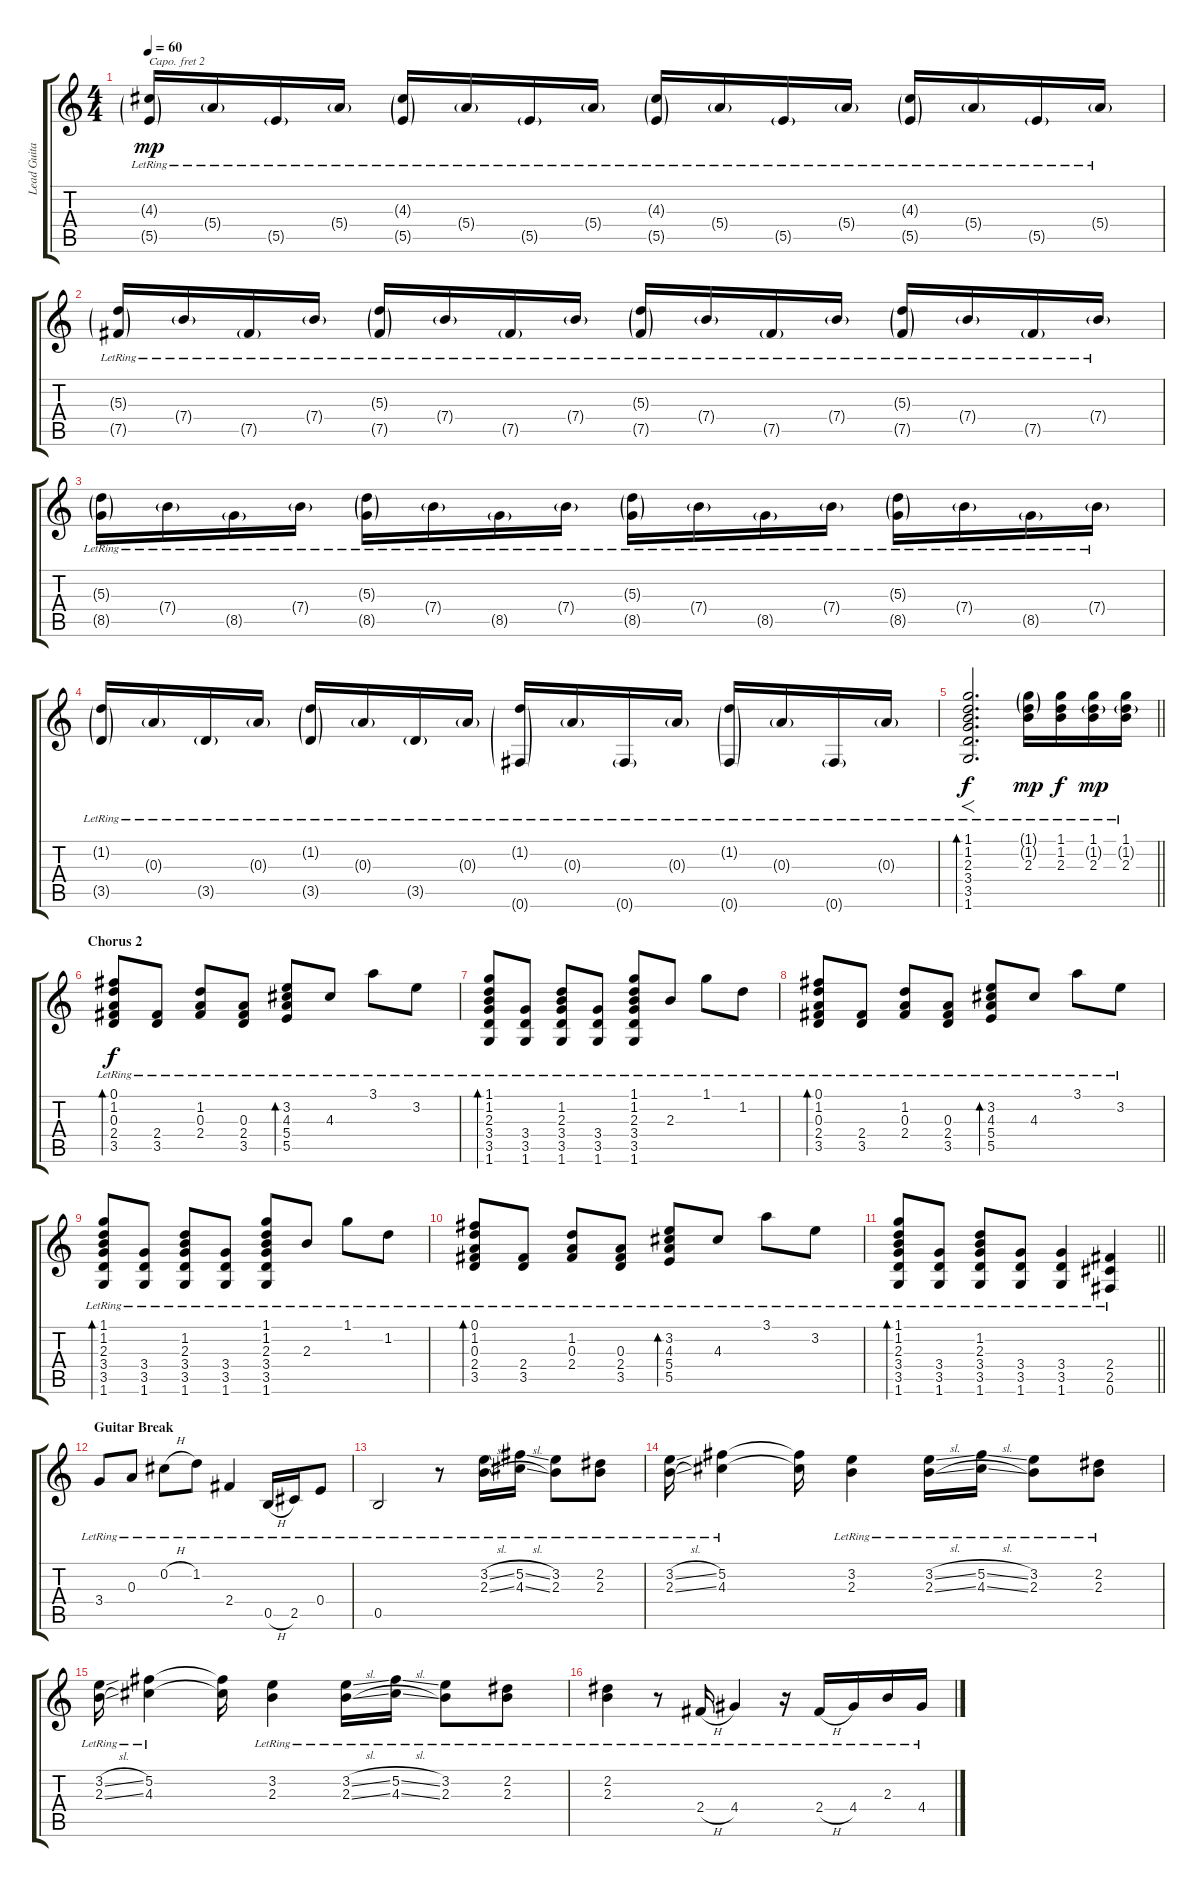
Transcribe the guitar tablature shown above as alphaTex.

\track ("Lead Guitar" "Lead Guita") {instrument electricguitarjazz}
\staff {score tabs}
\capo 2
\tuning (E4 B3 G3 D3 A2 E2) {hide}
\ts (4 4)
\tempo 60
\clef g2
\ks c
(4.3{g lr} 5.5{g lr}).16{dy mp} 5.4{g lr}.16 5.5{g lr}.16 5.4{g lr}.16 (4.3{g lr} 5.5{g lr}).16 5.4{g lr}.16 5.5{g lr}.16 5.4{g lr}.16 (4.3{g lr} 5.5{g lr}).16 5.4{g lr}.16 5.5{g lr}.16 5.4{g lr}.16 (4.3{g lr} 5.5{g lr}).16 5.4{g lr}.16 5.5{g lr}.16 5.4{g lr}.16 |
(5.3{g lr} 7.5{g lr}).16 7.4{g lr}.16 7.5{g lr}.16 7.4{g lr}.16 (5.3{g lr} 7.5{g lr}).16 7.4{g lr}.16 7.5{g lr}.16 7.4{g lr}.16 (5.3{g lr} 7.5{g lr}).16 7.4{g lr}.16 7.5{g lr}.16 7.4{g lr}.16 (5.3{g lr} 7.5{g lr}).16 7.4{g lr}.16 7.5{g lr}.16 7.4{g lr}.16 |
(5.3{g lr} 8.5{g lr}).16 7.4{g lr}.16 8.5{g lr}.16 7.4{g lr}.16 (5.3{g lr} 8.5{g lr}).16 7.4{g lr}.16 8.5{g lr}.16 7.4{g lr}.16 (5.3{g lr} 8.5{g lr}).16 7.4{g lr}.16 8.5{g lr}.16 7.4{g lr}.16 (5.3{g lr} 8.5{g lr}).16 7.4{g lr}.16 8.5{g lr}.16 7.4{g lr}.16 |
(1.2{g lr} 3.5{g lr}).16 0.3{g lr}.16 3.5{g lr}.16 0.3{g lr}.16 (1.2{g lr} 3.5{g lr}).16 0.3{g lr}.16 3.5{g lr}.16 0.3{g lr}.16 (1.2{g lr} 0.6{g lr}).16 0.3{g lr}.16 0.6{g lr}.16 0.3{g lr}.16 (1.2{g lr} 0.6{g lr}).16 0.3{g lr}.16 0.6{g lr}.16 0.3{g lr}.16 |
\barLineRight lightlight
(1.1{lr} 1.2{lr} 2.3{lr} 3.4{lr} 3.5{lr} 1.6{lr}).2{f d bd 60 dy f} (1.1{g lr} 1.2{g lr} 2.3{lr}).16{dy mp} (1.1{lr} 1.2{lr} 2.3{lr}).16{dy f} (1.1{lr} 1.2{g lr} 2.3{lr}).16{dy mp} (1.1{lr} 1.2{g lr} 2.3{lr}).16 |
\section ("" "Chorus 2")
(0.1{lr} 1.2{lr} 0.3{lr} 2.4{lr} 3.5).8{bd 60 dy f} (2.4{lr} 3.5).8 (1.2{lr} 0.3{lr} 2.4{lr}).8 (0.3 2.4{lr} 3.5).8 (3.2{lr} 4.3{lr} 5.4{lr} 5.5{lr}).8{bd 60} 4.3{lr}.8 3.1{lr}.8 3.2{lr}.8 |
(1.1{lr} 1.2{lr} 2.3{lr} 3.4{lr} 3.5{lr} 1.6{lr}).8{bd 60} (3.4{lr} 3.5{lr} 1.6{lr}).8 (1.2{lr} 2.3{lr} 3.4{lr} 3.5{lr} 1.6{lr}).8 (3.4{lr} 3.5{lr} 1.6{lr}).8 (1.1{lr} 1.2{lr} 2.3{lr} 3.4{lr} 3.5{lr} 1.6{lr}).8 2.3{lr}.8 1.1{lr}.8 1.2{lr}.8 |
(0.1{lr} 1.2{lr} 0.3{lr} 2.4{lr} 3.5).8{bd 60} (2.4{lr} 3.5).8 (1.2{lr} 0.3{lr} 2.4{lr}).8 (0.3 2.4{lr} 3.5).8 (3.2{lr} 4.3{lr} 5.4{lr} 5.5{lr}).8{bd 60} 4.3{lr}.8 3.1{lr}.8 3.2{lr}.8 |
(1.1{lr} 1.2{lr} 2.3{lr} 3.4{lr} 3.5{lr} 1.6{lr}).8{bd 60} (3.4{lr} 3.5{lr} 1.6{lr}).8 (1.2{lr} 2.3{lr} 3.4{lr} 3.5{lr} 1.6{lr}).8 (3.4{lr} 3.5{lr} 1.6{lr}).8 (1.1{lr} 1.2{lr} 2.3{lr} 3.4{lr} 3.5{lr} 1.6{lr}).8 2.3{lr}.8 1.1{lr}.8 1.2{lr}.8 |
(0.1{lr} 1.2{lr} 0.3{lr} 2.4{lr} 3.5).8{bd 60} (2.4{lr} 3.5).8 (1.2{lr} 0.3{lr} 2.4{lr}).8 (0.3 2.4{lr} 3.5).8 (3.2{lr} 4.3{lr} 5.4{lr} 5.5{lr}).8{bd 60} 4.3{lr}.8 3.1{lr}.8 3.2{lr}.8 |
\barLineRight lightlight
(1.1{lr} 1.2{lr} 2.3{lr} 3.4{lr} 3.5{lr} 1.6{lr}).8{bd 60} (3.4{lr} 3.5{lr} 1.6{lr}).8 (1.2{lr} 2.3{lr} 3.4{lr} 3.5{lr} 1.6{lr}).8 (3.4{lr} 3.5{lr} 1.6{lr}).8 (3.4{lr} 3.5{lr} 1.6{lr}).4 (2.4{lr} 2.5{lr} 0.6{lr}).4 |
\section ("" "Guitar Break")
3.4{lr}.8 0.3{lr}.8 0.2{h lr}.8 1.2{lr}.8 2.4{lr}.4 0.5{h lr}.16 2.5{lr}.16 0.4{lr}.8 |
0.5{lr}.2 r.8 (3.2{sl lr} 2.3{sl lr}).16 (5.2{sl lr} 4.3{sl lr}).16 (3.2{lr} 2.3{lr}).8 (2.2{lr} 2.3{lr}).8 |
(3.2{sl lr} 2.3{sl lr}).16 (5.2{lr} 4.3{lr}).4 (5.2{t} 4.3{t}).16 (3.2{lr} 2.3{lr}).4 (3.2{sl lr} 2.3{sl lr}).16 (5.2{sl lr} 4.3{sl lr}).16 (3.2{lr} 2.3{lr}).8 (2.2{lr} 2.3{lr}).8 |
(3.2{sl lr} 2.3{sl lr}).16 (5.2{lr} 4.3{lr}).4 (5.2{t} 4.3{t}).16 (3.2{lr} 2.3{lr}).4 (3.2{sl lr} 2.3{sl lr}).16 (5.2{sl lr} 4.3{sl lr}).16 (3.2{lr} 2.3{lr}).8 (2.2{lr} 2.3{lr}).8 |
(2.2{lr} 2.3{lr}).4 r.8 2.4{h lr}.16 4.4{lr}.4 r.16 2.4{h lr}.16 4.4{lr}.16 2.3{lr}.16 4.4{lr}.16
